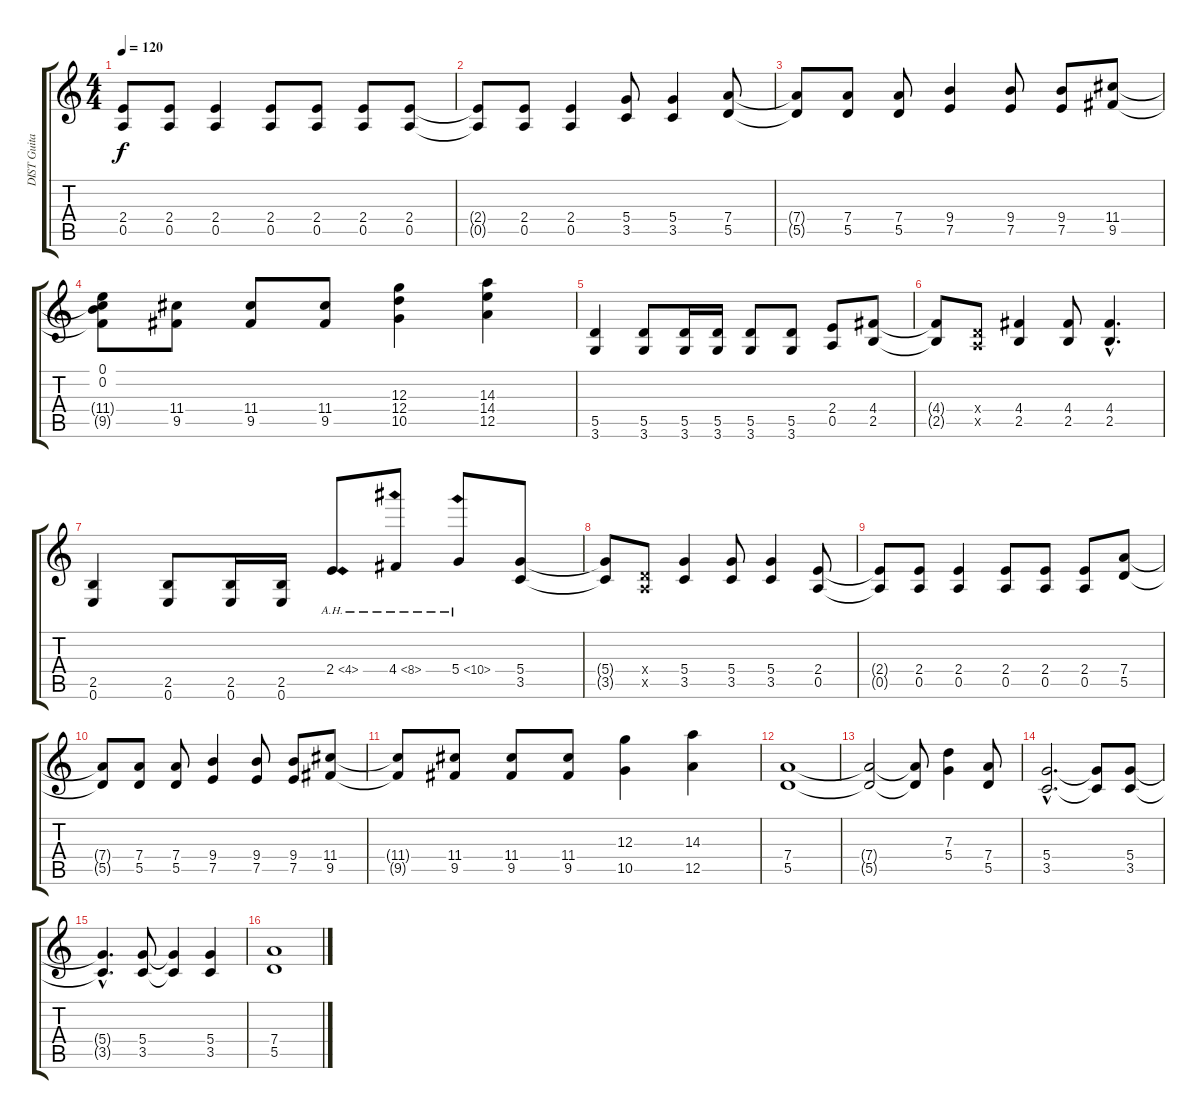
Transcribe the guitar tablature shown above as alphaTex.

\track ("DIST Guitar1" "DIST Guita") {instrument distortionguitar}
\staff {score tabs}
\tuning (E4 B3 G3 D3 A2 E2) {hide}
\ts (4 4)
\tempo 120
\clef g2
\ks c
(2.4{t} 0.5{t}).8{dy f} (2.4 0.5).8 (2.4 0.5).4 (2.4 0.5).8 (2.4 0.5).8 (2.4 0.5).8 (2.4 0.5).8 |
(2.4{t} 0.5{t}).8 (2.4 0.5).8 (2.4 0.5).4 (5.4 3.5).8 (5.4 3.5).4 (7.4 5.5).8 |
(7.4{t} 5.5{t}).8 (7.4 5.5).8 (7.4 5.5).8 (9.4 7.5).4 (9.4 7.5).8 (9.4 7.5).8 (11.4 9.5).8 |
(0.1 0.2 11.4{t} 9.5{t}).8 (11.4 9.5).8 (11.4 9.5).8 (11.4 9.5).8 (12.3 12.4 10.5).4 (14.3 14.4 12.5).4 |
(5.5 3.6).4 (5.5 3.6).8 (5.5 3.6).16 (5.5 3.6).16 (5.5 3.6).8 (5.5 3.6).8 (2.4 0.5).8 (4.4 2.5).8 |
(4.4{t} 2.5{t}).8 (0.4{x} 0.5{x}).8 (4.4 2.5).4 (4.4 2.5).8 (4.4{hac} 2.5{hac}).4{d} |
(2.5 0.6).4 (2.5 0.6).8 (2.5 0.6).16 (2.5 0.6).16 2.4{ah 2}.8 4.4{ah 4}.8 5.4{ah 5}.8 (5.4 3.5).8 |
(5.4{t} 3.5{t}).8 (0.4{x} 0.5{x}).8 (5.4 3.5).4 (5.4 3.5).8 (5.4 3.5).4 (2.4 0.5).8 |
(2.4{t} 0.5{t}).8 (2.4 0.5).8 (2.4 0.5).4 (2.4 0.5).8 (2.4 0.5).8 (2.4 0.5).8 (7.4 5.5).8 |
(7.4{t} 5.5{t}).8 (7.4 5.5).8 (7.4 5.5).8 (9.4 7.5).4 (9.4 7.5).8 (9.4 7.5).8 (11.4 9.5).8 |
(11.4{t} 9.5{t}).8 (11.4 9.5).8 (11.4 9.5).8 (11.4 9.5).8 (12.3 10.5).4 (14.3 12.5).4 |
(7.4 5.5).1 |
(7.4{t} 5.5{t}).2 (7.4{t} 5.5{t}).8 (7.3 5.4).4 (7.4 5.5).8 |
(5.4{hac} 3.5{hac}).2{d} (5.4{t} 3.5{t}).8 (5.4 3.5).8 |
(5.4{hac t} 3.5{hac t}).4{d} (5.4 3.5).8 (5.4{t} 3.5{t}).4 (5.4 3.5).4 |
(7.4 5.5).1
